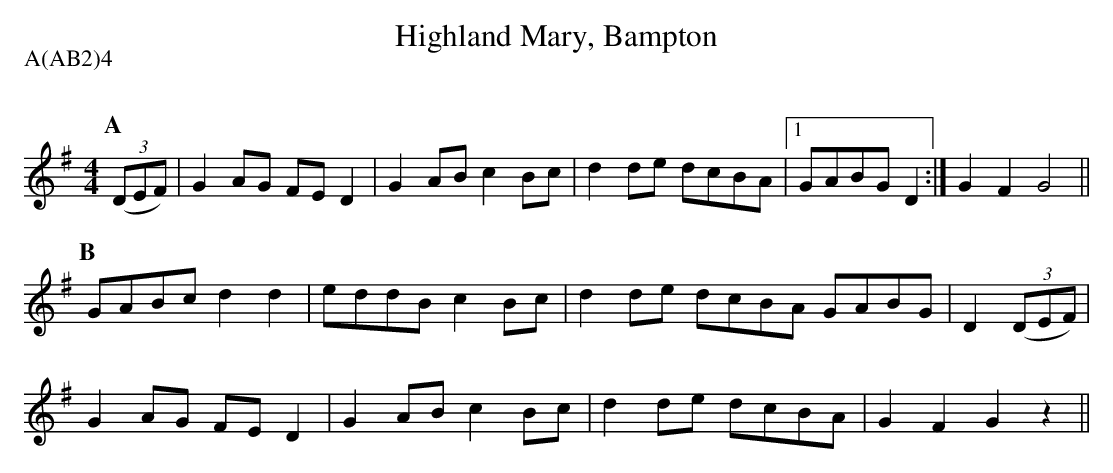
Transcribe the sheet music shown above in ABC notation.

X:1
T:Highland Mary, Bampton
Q:120
M:4/4
L:1/8
P:A(AB2)4
K:G
P:A
(3(DEF) | G2AG FED2 | G2AB c2Bc | d2de dcBA |1 GABG D2 :| G2F2 G4 ||
P:B
GABc d2 d2 | eddB c2Bc | d2de dcBA GABG | D2 (3(DEF) |
G2AG FED2 | G2AB c2Bc | d2de dcBA | G2F2 G2 z2 ||
